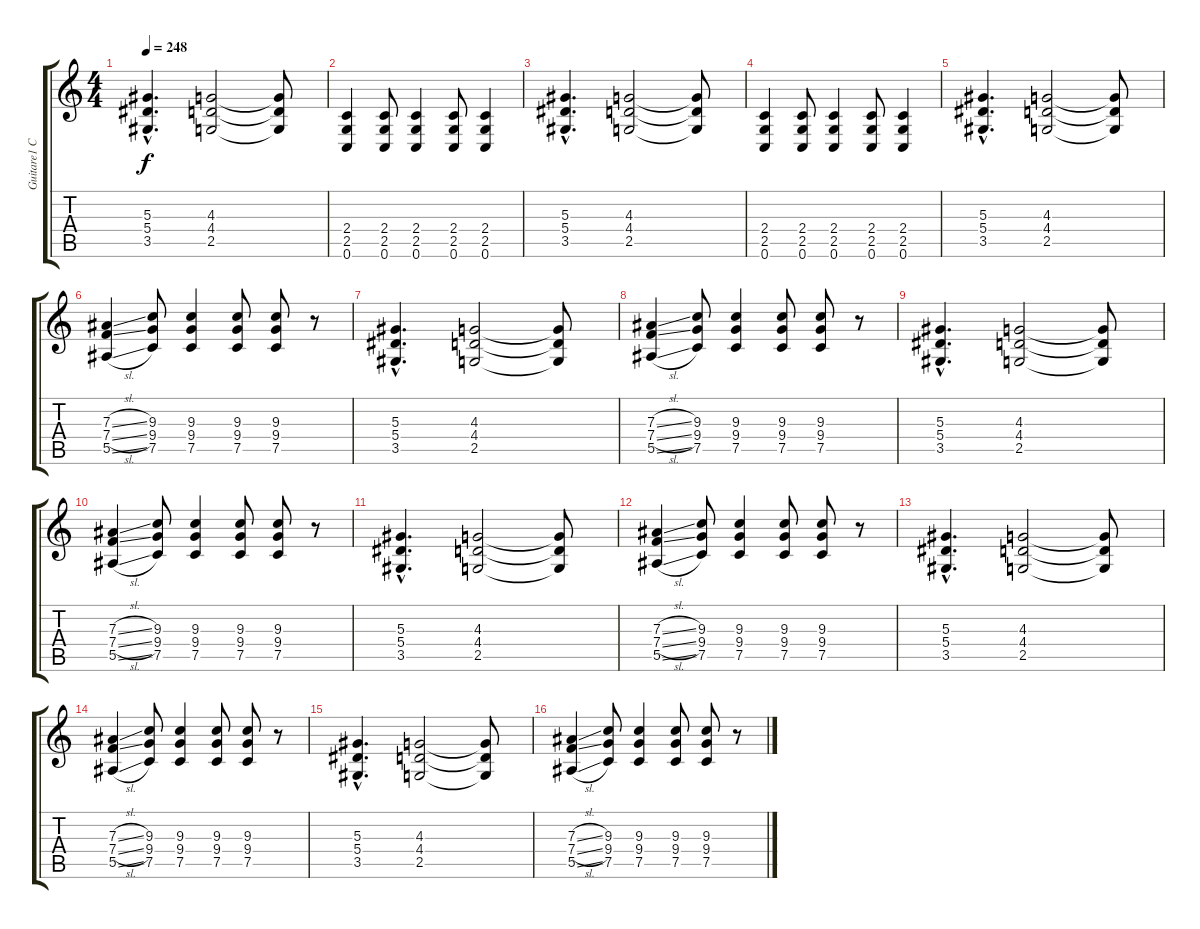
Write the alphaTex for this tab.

\track ("Guitare1 C 61-62 a voir" "Guitare1 C") {instrument overdrivenguitar}
\staff {score tabs}
\tuning (C4 G3 Eb3 Bb2 F2 C2) {hide}
\ts (4 4)
\tempo 248
\clef g2
\ks c
(5.3{hac} 5.4{hac} 3.5{hac}).4{d dy f} (4.3 4.4 2.5).2 (4.3{t} 4.4{t} 2.5{t}).8 |
(2.4 2.5 0.6).4 (2.4 2.5 0.6).8 (2.4 2.5 0.6).4 (2.4 2.5 0.6).8 (2.4 2.5 0.6).4 |
(5.3{hac} 5.4{hac} 3.5{hac}).4{d} (4.3 4.4 2.5).2 (4.3{t} 4.4{t} 2.5{t}).8 |
(2.4 2.5 0.6).4 (2.4 2.5 0.6).8 (2.4 2.5 0.6).4 (2.4 2.5 0.6).8 (2.4 2.5 0.6).4 |
(5.3{hac} 5.4{hac} 3.5{hac}).4{d} (4.3 4.4 2.5).2 (4.3{t} 4.4{t} 2.5{t}).8 |
(7.3{sl} 7.4{sl} 5.5{sl}).4 (9.3 9.4 7.5).8 (9.3 9.4 7.5).4 (9.3 9.4 7.5).8 (9.3 9.4 7.5).8 r.8 |
(5.3{hac} 5.4{hac} 3.5{hac}).4{d} (4.3 4.4 2.5).2 (4.3{t} 4.4{t} 2.5{t}).8 |
(7.3{sl} 7.4{sl} 5.5{sl}).4 (9.3 9.4 7.5).8 (9.3 9.4 7.5).4 (9.3 9.4 7.5).8 (9.3 9.4 7.5).8 r.8 |
(5.3{hac} 5.4{hac} 3.5{hac}).4{d} (4.3 4.4 2.5).2 (4.3{t} 4.4{t} 2.5{t}).8 |
(7.3{sl} 7.4{sl} 5.5{sl}).4 (9.3 9.4 7.5).8 (9.3 9.4 7.5).4 (9.3 9.4 7.5).8 (9.3 9.4 7.5).8 r.8 |
(5.3{hac} 5.4{hac} 3.5{hac}).4{d} (4.3 4.4 2.5).2 (4.3{t} 4.4{t} 2.5{t}).8 |
(7.3{sl} 7.4{sl} 5.5{sl}).4 (9.3 9.4 7.5).8 (9.3 9.4 7.5).4 (9.3 9.4 7.5).8 (9.3 9.4 7.5).8 r.8 |
(5.3{hac} 5.4{hac} 3.5{hac}).4{d} (4.3 4.4 2.5).2 (4.3{t} 4.4{t} 2.5{t}).8 |
(7.3{sl} 7.4{sl} 5.5{sl}).4 (9.3 9.4 7.5).8 (9.3 9.4 7.5).4 (9.3 9.4 7.5).8 (9.3 9.4 7.5).8 r.8 |
(5.3{hac} 5.4{hac} 3.5{hac}).4{d} (4.3 4.4 2.5).2 (4.3{t} 4.4{t} 2.5{t}).8 |
(7.3{sl} 7.4{sl} 5.5{sl}).4 (9.3 9.4 7.5).8 (9.3 9.4 7.5).4 (9.3 9.4 7.5).8 (9.3 9.4 7.5).8 r.8
